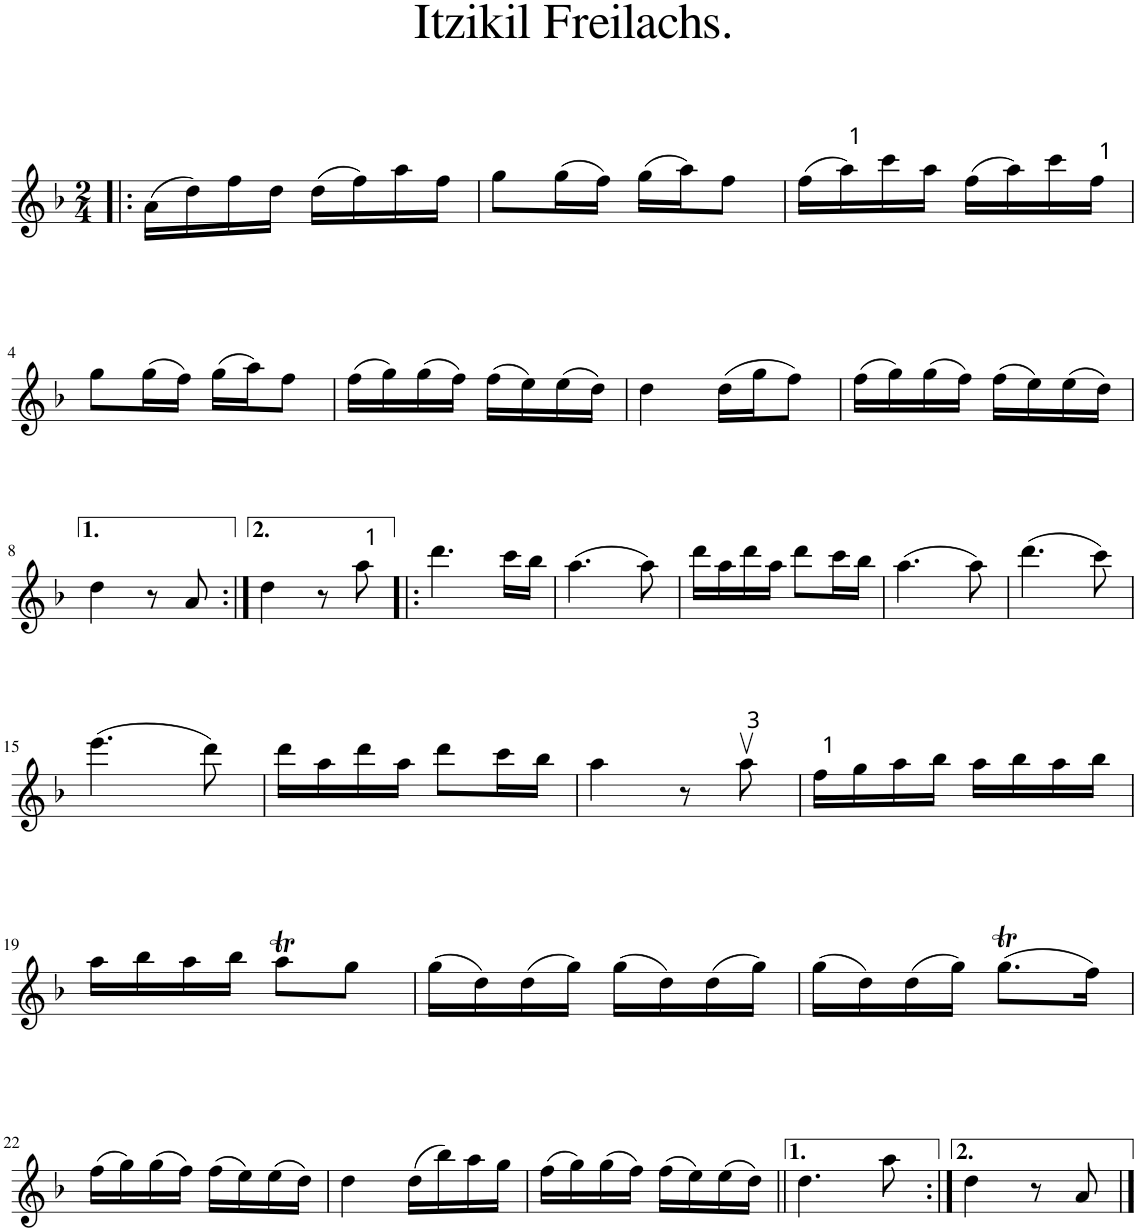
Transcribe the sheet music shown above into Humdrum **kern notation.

**kern
*part1
*staff1
*I"Piano
*I'Pno.
*clefG2
*k[b-]
*d:
*M2/4
=1!|:
(16a\LL
16dd\)
16ff\
16dd\JJ
(16dd\LL
16ff\)
16aa\
16ff\JJ
=2
8gg\L
(16gg\L
16ff\JJ)
(16gg\LL
16aa\J)
8ff\J
=3
(16ff\LL
16aa\)
16ccc\
16aa\JJ
(16ff\LL
16aa\)
16ccc\
16ff\JJ
!!LO:LB:g=z
=4
8gg\L
(16gg\L
16ff\JJ)
(16gg\LL
16aa\J)
8ff\J
=5
(16ff\LL
16gg\)
(16gg\
16ff\JJ)
(16ff\LL
16ee\)
(16ee\
16dd\JJ)
=6
4dd\
(16dd\LL
16gg\J
8ff\J)
=7
(16ff\LL
16gg\)
(16gg\
16ff\JJ)
(16ff\LL
16ee\)
(16ee\
16dd\JJ)
!!LO:LB:g=z
=8
4dd\
8r
8a/
=9:|!
4dd\
8r
8aa\
=10!|:
4.ddd\
16ccc\LL
16bb-\JJ
=11
(4.aa\
8aa\)
=12
16ddd\LL
16aa\
16ddd\
16aa\JJ
8ddd\L
16ccc\L
16bb-\JJ
=13
(4.aa\
8aa\)
=14
(4.ddd\
8ccc\)
!!LO:LB:g=z
=15
(4.eee\
8ddd\)
=16
16ddd\LL
16aa\
16ddd\
16aa\JJ
8ddd\L
16ccc\L
16bb-\JJ
=17
4aa\
8r
8aav\
=18
16ff\LL
16gg\
16aa\
16bb-\JJ
16aa\LL
16bb-\
16aa\
16bb-\JJ
!!LO:LB:g=z
=19
16aa\LL
16bb-\
16aa\
16bb-\JJ
8aat\L
8gg\J
=20
(16gg\LL
16dd\)
(16dd\
16gg\JJ)
(16gg\LL
16dd\)
(16dd\
16gg\JJ)
=21
(16gg\LL
16dd\)
(16dd\
16gg\JJ)
(8.ggT\L
16ff\Jk)
!!LO:LB:g=z
=22
(16ff\LL
16gg\)
(16gg\
16ff\JJ)
(16ff\LL
16ee\)
(16ee\
16dd\JJ)
=23
4dd\
(16dd\LL
16bb-\)
16aa\
16gg\JJ
=24
(16ff\LL
16gg\)
(16gg\
16ff\JJ)
(16ff\LL
16ee\)
(16ee\
16dd\JJ)
=25||
4.dd\
8aa\
=26:|!
4dd\
8r
8a/
==
*-
